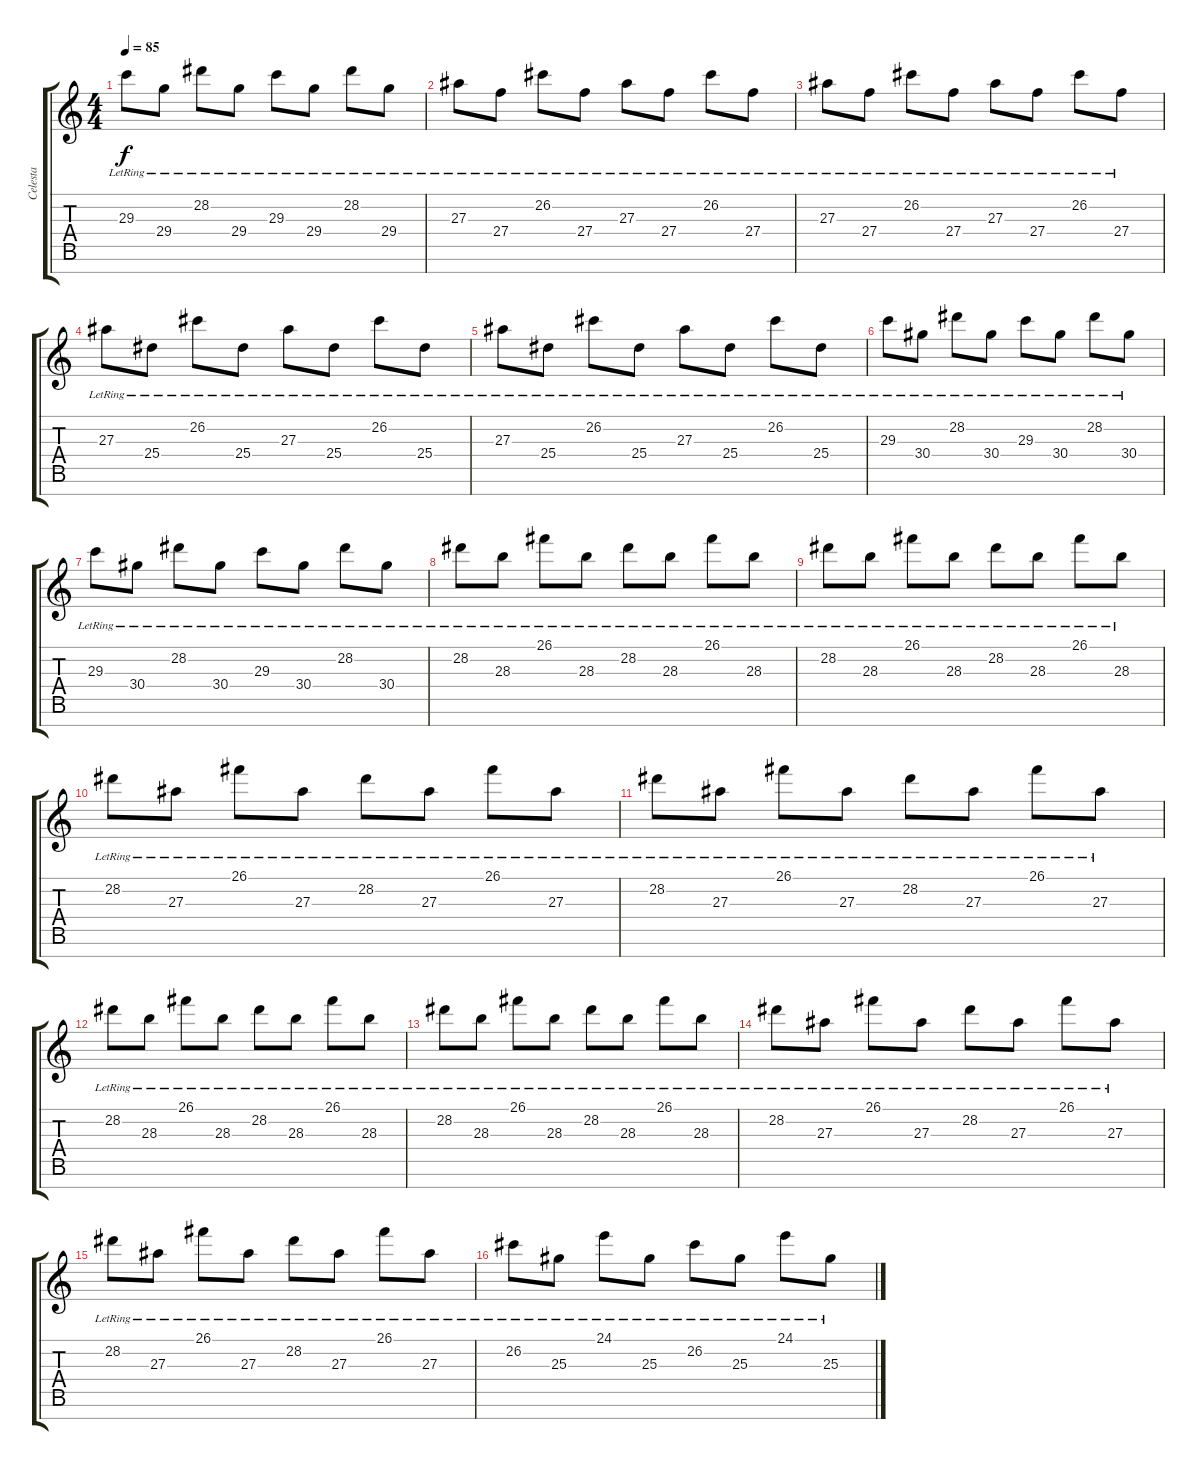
\track ("Celesta" "Celesta") {instrument celesta}
\staff {score tabs}
\tuning (E4 B3 G3 D3 A2 E2 B1) {hide}
\ts (4 4)
\tempo 85
\clef g2
\ks c
29.3{lr}.8{dy f} 29.4{lr}.8 28.2{lr}.8 29.4{lr}.8 29.3{lr}.8 29.4{lr}.8 28.2{lr}.8 29.4{lr}.8 |
27.3{lr}.8 27.4{lr}.8 26.2{lr}.8 27.4{lr}.8 27.3{lr}.8 27.4{lr}.8 26.2{lr}.8 27.4{lr}.8 |
27.3{lr}.8 27.4{lr}.8 26.2{lr}.8 27.4{lr}.8 27.3{lr}.8 27.4{lr}.8 26.2{lr}.8 27.4{lr}.8 |
27.3{lr}.8 25.4{lr}.8 26.2{lr}.8 25.4{lr}.8 27.3{lr}.8 25.4{lr}.8 26.2{lr}.8 25.4{lr}.8 |
27.3{lr}.8 25.4{lr}.8 26.2{lr}.8 25.4{lr}.8 27.3{lr}.8 25.4{lr}.8 26.2{lr}.8 25.4{lr}.8 |
29.3{lr}.8 30.4{lr}.8 28.2{lr}.8 30.4{lr}.8 29.3{lr}.8 30.4{lr}.8 28.2{lr}.8 30.4{lr}.8 |
29.3{lr}.8 30.4{lr}.8 28.2{lr}.8 30.4{lr}.8 29.3{lr}.8 30.4{lr}.8 28.2{lr}.8 30.4{lr}.8 |
28.2{lr}.8 28.3{lr}.8 26.1{lr}.8 28.3{lr}.8 28.2{lr}.8 28.3{lr}.8 26.1{lr}.8 28.3{lr}.8 |
28.2{lr}.8 28.3{lr}.8 26.1{lr}.8 28.3{lr}.8 28.2{lr}.8 28.3{lr}.8 26.1{lr}.8 28.3{lr}.8 |
28.2{lr}.8 27.3{lr}.8 26.1{lr}.8 27.3{lr}.8 28.2{lr}.8 27.3{lr}.8 26.1{lr}.8 27.3{lr}.8 |
28.2{lr}.8 27.3{lr}.8 26.1{lr}.8 27.3{lr}.8 28.2{lr}.8 27.3{lr}.8 26.1{lr}.8 27.3{lr}.8 |
28.2{lr}.8 28.3{lr}.8 26.1{lr}.8 28.3{lr}.8 28.2{lr}.8 28.3{lr}.8 26.1{lr}.8 28.3{lr}.8 |
28.2{lr}.8 28.3{lr}.8 26.1{lr}.8 28.3{lr}.8 28.2{lr}.8 28.3{lr}.8 26.1{lr}.8 28.3{lr}.8 |
28.2{lr}.8 27.3{lr}.8 26.1{lr}.8 27.3{lr}.8 28.2{lr}.8 27.3{lr}.8 26.1{lr}.8 27.3{lr}.8 |
28.2{lr}.8 27.3{lr}.8 26.1{lr}.8 27.3{lr}.8 28.2{lr}.8 27.3{lr}.8 26.1{lr}.8 27.3{lr}.8 |
26.2{lr}.8 25.3{lr}.8 24.1{lr}.8 25.3{lr}.8 26.2{lr}.8 25.3{lr}.8 24.1{lr}.8 25.3{lr}.8
